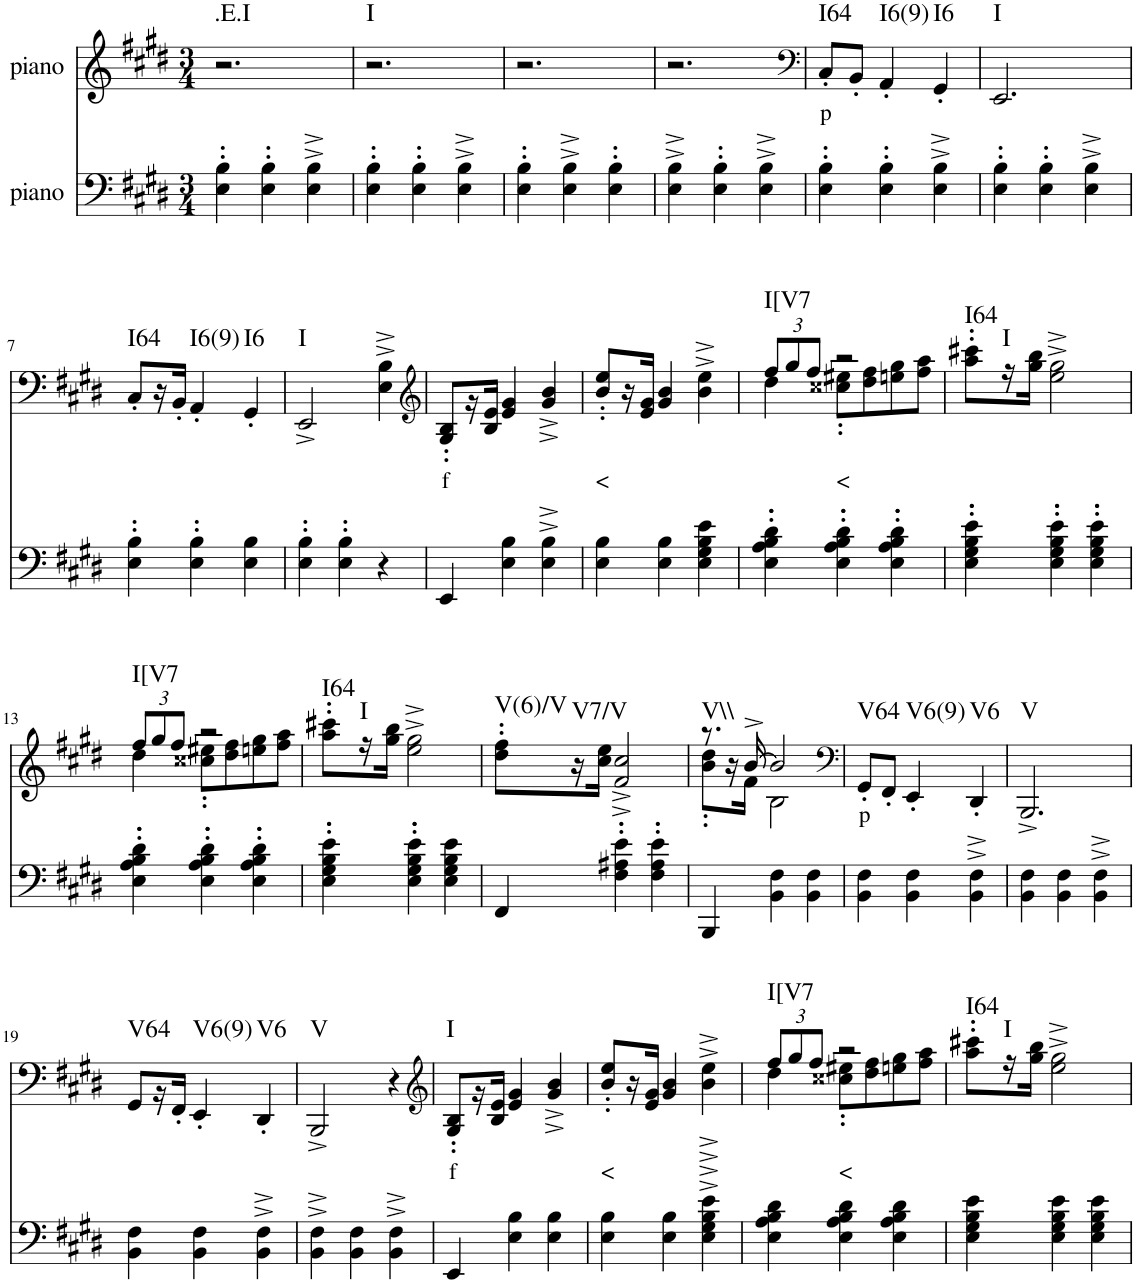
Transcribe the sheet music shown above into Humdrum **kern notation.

**kern	**kern	**text	**harte
*part2	*part1	*part1	*part1
*staff2	*staff1	*staff1	*
*I"piano	*I"piano	*	*
*I'Pno	*I'Pno	*	*
*clefF4	*clefG2	*	*
*k[f#c#g#d#]	*k[f#c#g#d#]	*	*
*E:	*E:	*	*
*M3/4	*M3/4	*	*
=1	=1	=1	=1
!	!	!	!LO:H:kt=.E.I
4E\' 4B\'	2.r	.	N
4E\' 4B\'	.	.	.
4E\^ 4B\^	.	.	.
=2	=2	=2	=2
!	!	!	!LO:H:kt=I
4E\' 4B\'	2.r	.	N
4E\' 4B\'	.	.	.
4E\^ 4B\^	.	.	.
=3	=3	=3	=3
4E\' 4B\'	2.r	.	.
4E\^ 4B\^	.	.	.
4E\' 4B\'	.	.	.
=4	=4	=4	=4
4E\^ 4B\^	2.r	.	.
4E\' 4B\'	.	.	.
4E\^ 4B\^	.	.	.
=5	=5	=5	=5
*	*clefF4	*	*
!	!	!LO:LY:b	!LO:H:kt=I64
4E\' 4B\'	8C#'/L	p	N
.	8BB'/J	.	.
!	!	!	!LO:H:kt=I6(9)
4E\' 4B\'	4AA'/	.	N
!	!	!	!LO:H:kt=I6
4E\^ 4B\^	4GG#'/	.	N
=6	=6	=6	=6
!	!	!	!LO:H:kt=I
4E\' 4B\'	2.EE/	.	N
4E\' 4B\'	.	.	.
4E\^ 4B\^	.	.	.
!!LO:LB:g=z
=7	=7	=7	=7
!	!	!	!LO:H:kt=I64
4E\' 4B\'	8C#'/L	.	N
.	16r	.	.
.	16BB'/JJ	.	.
!	!	!	!LO:H:kt=I6(9)
4E\' 4B\'	4AA'/	.	N
!	!	!	!LO:H:kt=I6
4E\ 4B\	4GG#'/	.	N
=8	=8	=8	=8
!	!	!	!LO:H:kt=I
4E\' 4B\'	2EE^/	.	N
4E\' 4B\'	.	.	.
4r	4E\^ 4B\^	.	.
=9	=9	=9	=9
*	*clefG2	*	*
!	!	!LO:LY:b	!
4EE/	8G#/' 8B/'L	f	.
.	16r	.	.
.	16B/ 16e/JJ	.	.
4E\ 4B\	4e/ 4g#/	.	.
4E\^ 4B\^	4g#/^ 4b/^	.	.
=10	=10	=10	=10
!	!	!LO:LY:b	!
4E\ 4B\	8b/' 8ee/'L	<	.
.	16r	.	.
.	16e/ 16g#/JJ	.	.
4E\ 4B\	4g#/ 4b/	.	.
4E\ 4G#\ 4B\ 4e\	4b\^ 4ee\^	.	.
=11	=11	=11	=11
*	*Xbrackettup	*	*
*	*^	*	*
!	!	!	!	!LO:H:kt=I[V7
4E\' 4A\' 4B\' 4d#\'	12ff#/L	4dd#\	.	N
.	12gg#/	.	.	.
.	12ff#/J	.	.	.
!	!	!	!LO:LY:b	!
4E\' 4A\' 4B\' 4d#\'	2r	8cc##X\' 8ee#X\'L	<	.
.	.	8dd#\ 8ff#\	.	.
4E\' 4A\' 4B\' 4d#\'	.	8een\ 8gg#\	.	.
.	.	8ff#\ 8aa\J	.	.
=12	=12	=12	=12	=12
!	!	!	!	!LO:H:kt=I64
*	*v	*v	*	*
4E\' 4G#\' 4B\' 4e\'	8aa\' 8ccc#X\'L	.	N
!	!	!	!LO:H:kt=I
.	16r	.	N
.	16gg#\ 16bb\JJ	.	.
4E\' 4G#\' 4B\' 4e\'	2ee\^ 2gg#\^	.	.
4E\' 4G#\' 4B\' 4e\'	.	.	.
!!LO:LB:g=z
=13	=13	=13	=13
*	*^	*	*
!	!	!	!	!LO:H:kt=I[V7
4E\' 4A\' 4B\' 4d#\'	12ff#/L	4dd#\	.	N
.	12gg#/	.	.	.
.	12ff#/J	.	.	.
4E\' 4A\' 4B\' 4d#\'	2r	8cc##X\' 8ee#X\'L	.	.
.	.	8dd#\ 8ff#\	.	.
4E\' 4A\' 4B\' 4d#\'	.	8een\ 8gg#\	.	.
.	.	8ff#\ 8aa\J	.	.
=14	=14	=14	=14	=14
!	!	!	!	!LO:H:kt=I64
*	*v	*v	*	*
4E\' 4G#\' 4B\' 4e\'	8aa\' 8ccc#X\'L	.	N
!	!	!	!LO:H:kt=I
.	16r	.	N
.	16gg#\ 16bb\JJ	.	.
4E\' 4G#\' 4B\' 4e\'	2ee\^ 2gg#\^	.	.
4E\ 4G#\ 4B\ 4e\	.	.	.
=15	=15	=15	=15
!	!	!	!LO:H:kt=V(6)/V
4FF#/	8dd#\' 8ff#\'L	.	N
!	!	!	!LO:H:kt=V7/V
.	16r	.	N
.	16cc#\ 16ee\JJ	.	.
4F#\' 4A#X\' 4e\'	2f#/^ 2cc#/^	.	.
4F#\' 4A#\' 4e\'	.	.	.
=16	=16	=16	=16
*	*^	*	*
!	!	!	!	!LO:H:kt=V\\
4BBB/	8.r	8b\' 8dd#\'L	.	N
.	.	16r	.	.
.	[16b^/	16f#\JJ	.	.
4BB\ 4F#\	2b/]	2B\	.	.
4BB\ 4F#\	.	.	.	.
*	*v	*v	*	*
=17	=17	=17	=17
*	*clefF4	*	*
!	!	!LO:LY:b	!LO:H:kt=V64
4BB\ 4F#\	8GG#'/L	p	N
.	8FF#'/J	.	.
!	!	!	!LO:H:kt=V6(9)
4BB\ 4F#\	4EE'/	.	N
!	!	!	!LO:H:kt=V6
4BB\^ 4F#\^	4DD#'/	.	N
=18	=18	=18	=18
!	!	!	!LO:H:kt=V
4BB\ 4F#\	2.BBB^/	.	N
4BB\ 4F#\	.	.	.
4BB\^ 4F#\^	.	.	.
!!LO:LB:g=z
=19	=19	=19	=19
!	!	!	!LO:H:kt=V64
4BB\ 4F#\	8GG#/L	.	N
.	16r	.	.
.	16FF#'/JJ	.	.
!	!	!	!LO:H:kt=V6(9)
4BB\ 4F#\	4EE'/	.	N
!	!	!	!LO:H:kt=V6
4BB\^ 4F#\^	4DD#'/	.	N
=20	=20	=20	=20
!	!	!	!LO:H:kt=V
4BB\^ 4F#\^	2BBB^/	.	N
4BB\ 4F#\	.	.	.
4BB\^ 4F#\^	4r	.	.
=21	=21	=21	=21
*	*clefG2	*	*
!	!	!LO:LY:b	!LO:H:kt=I
4EE/	8G#/' 8B/'L	f	N
.	16r	.	.
.	16B/ 16e/JJ	.	.
4E\ 4B\	4e/ 4g#/	.	.
4E\ 4B\	4g#/^ 4b/^	.	.
=22	=22	=22	=22
!	!	!LO:LY:b	!
4E\ 4B\	8b/' 8ee/'L	<	.
.	16r	.	.
.	16e/ 16g#/JJ	.	.
4E\ 4B\	4g#/ 4b/	.	.
4E\^ 4G#\^ 4B\^ 4e\^	4b\^ 4ee\^	.	.
=23	=23	=23	=23
*	*^	*	*
!	!	!	!	!LO:H:kt=I[V7
4E\ 4A\ 4B\ 4d#\	12ff#/L	4dd#\	.	N
.	12gg#/	.	.	.
.	12ff#/J	.	.	.
!	!	!	!LO:LY:b	!
4E\ 4A\ 4B\ 4d#\	2r	8cc##X\' 8ee#X\'L	<	.
.	.	8dd#\ 8ff#\	.	.
4E\ 4A\ 4B\ 4d#\	.	8een\ 8gg#\	.	.
.	.	8ff#\ 8aa\J	.	.
=24	=24	=24	=24	=24
!	!	!	!	!LO:H:kt=I64
*	*v	*v	*	*
4E\ 4G#\ 4B\ 4e\	8aa\' 8ccc#X\'L	.	N
!	!	!	!LO:H:kt=I
.	16r	.	N
.	16gg#\ 16bb\JJ	.	.
4E\ 4G#\ 4B\ 4e\	2ee\^ 2gg#\^	.	.
4E\ 4G#\ 4B\ 4e\	.	.	.
=	=	=	=
*-	*-	*-	*-
